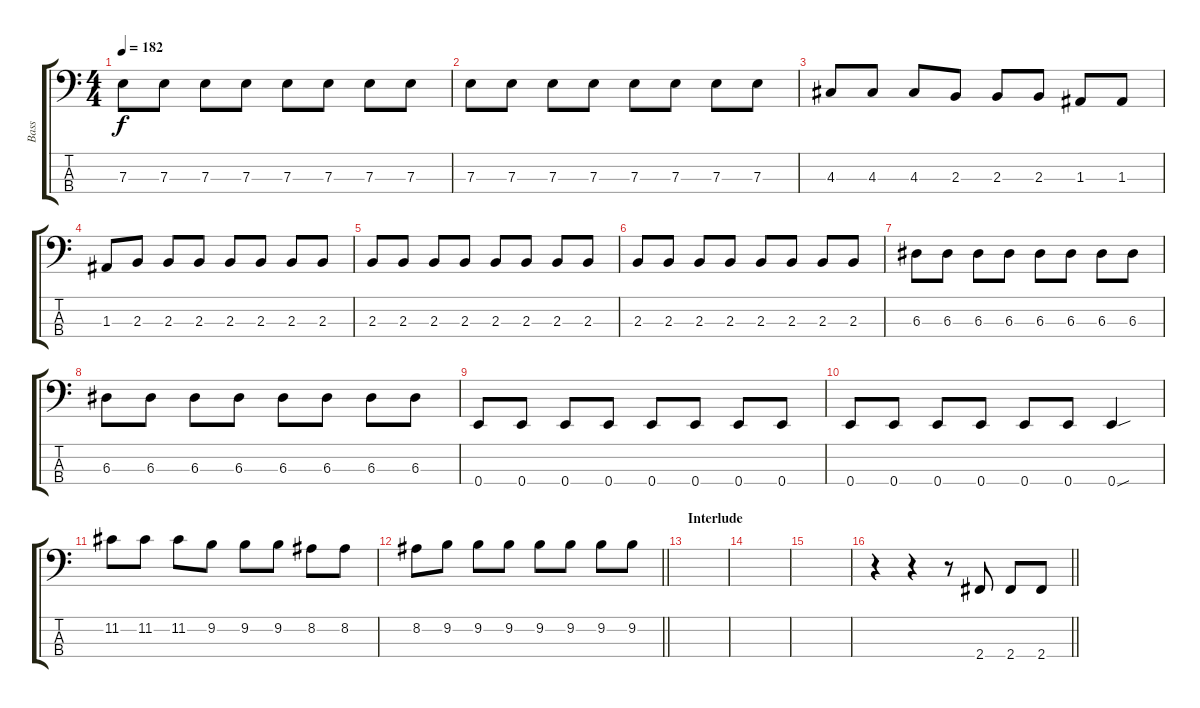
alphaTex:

\track ("Bass" "Bass") {instrument electricbasspick}
\staff {score tabs}
\tuning (G2 D2 A1 E1) {hide}
\ts (4 4)
\tempo 182
\clef f4
\ks c
7.3.8{dy f} 7.3.8 7.3.8 7.3.8 7.3.8 7.3.8 7.3.8 7.3.8 |
7.3.8 7.3.8 7.3.8 7.3.8 7.3.8 7.3.8 7.3.8 7.3.8 |
4.3.8 4.3.8 4.3.8 2.3.8 2.3.8 2.3.8 1.3.8 1.3.8 |
1.3.8 2.3.8 2.3.8 2.3.8 2.3.8 2.3.8 2.3.8 2.3.8 |
2.3.8 2.3.8 2.3.8 2.3.8 2.3.8 2.3.8 2.3.8 2.3.8 |
2.3.8 2.3.8 2.3.8 2.3.8 2.3.8 2.3.8 2.3.8 2.3.8 |
6.3.8 6.3.8 6.3.8 6.3.8 6.3.8 6.3.8 6.3.8 6.3.8 |
6.3.8 6.3.8 6.3.8 6.3.8 6.3.8 6.3.8 6.3.8 6.3.8 |
0.4.8 0.4.8 0.4.8 0.4.8 0.4.8 0.4.8 0.4.8 0.4.8 |
0.4.8 0.4.8 0.4.8 0.4.8 0.4.8 0.4.8 0.4{sou}.4 |
11.2.8 11.2.8 11.2.8 9.2.8 9.2.8 9.2.8 8.2.8 8.2.8 |
\barLineRight lightlight
8.2.8 9.2.8 9.2.8 9.2.8 9.2.8 9.2.8 9.2.8 9.2.8 |
\section ("" "Interlude")
|
|
|
\barLineRight lightlight
r.4 r.4 r.8 2.4.8 2.4.8 2.4.8
